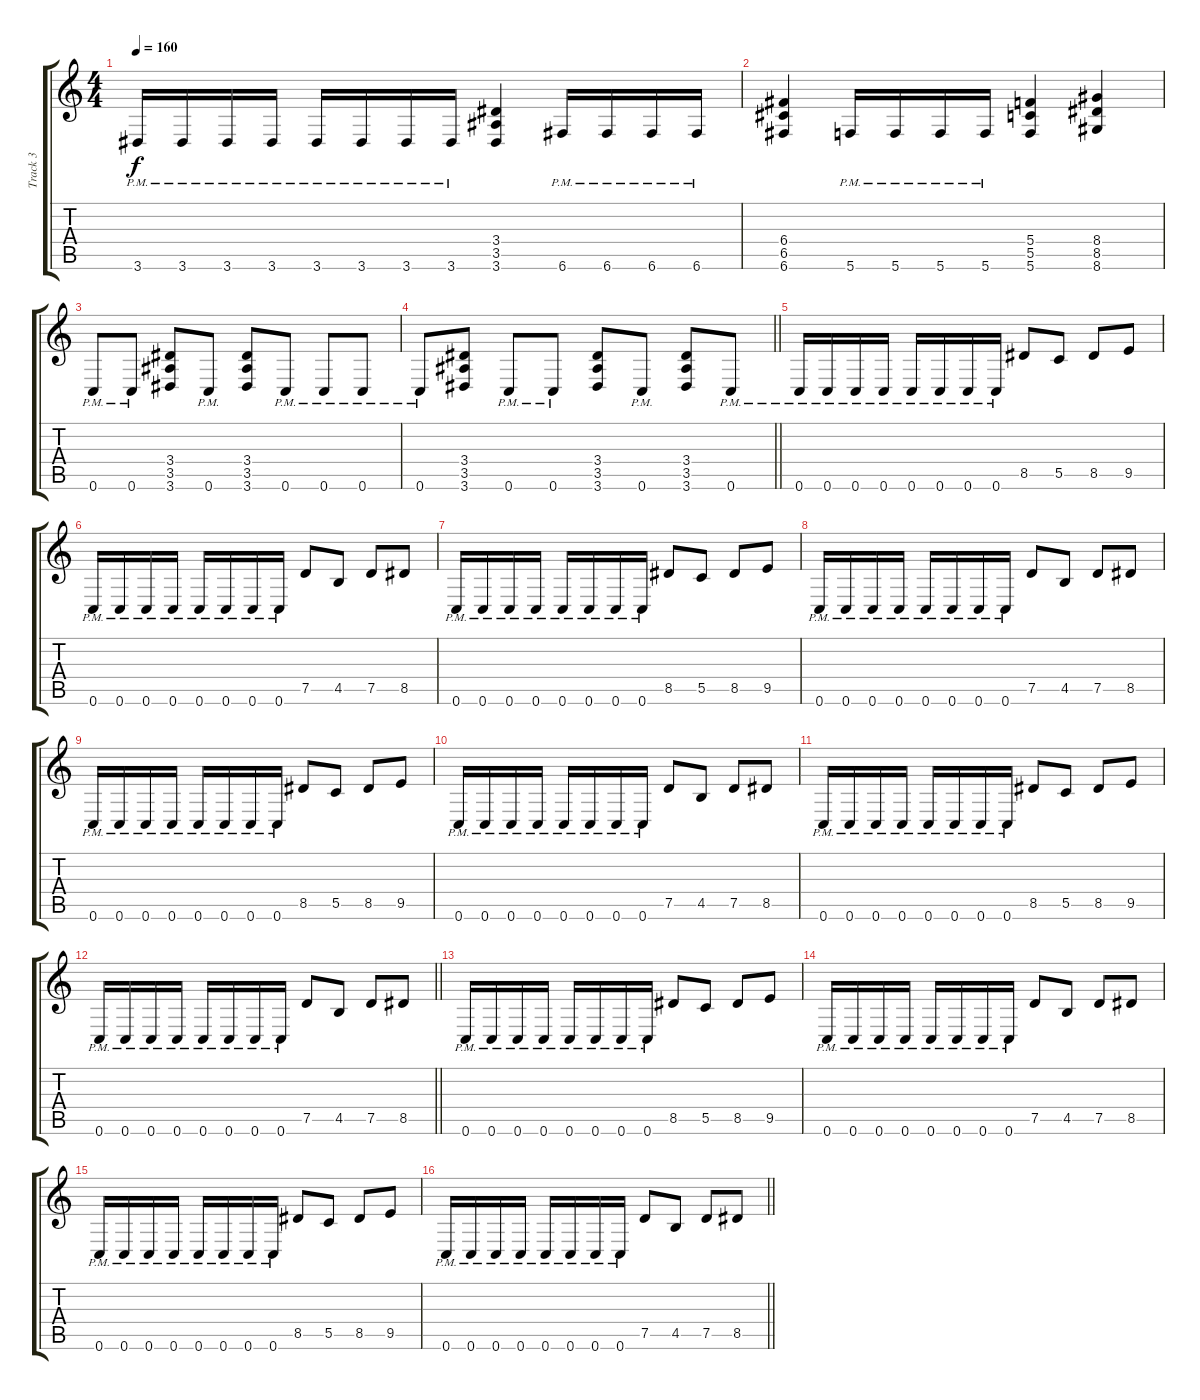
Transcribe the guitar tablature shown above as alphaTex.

\track ("Track 3" "Track 3") {instrument overdrivenguitar}
\staff {score tabs}
\tuning (D4 A3 F3 C3 G2 C2) {hide}
\ts (4 4)
\tempo 160
\clef g2
\ks c
3.6{pm}.16{dy f} 3.6{pm}.16 3.6{pm}.16 3.6{pm}.16 3.6{pm}.16 3.6{pm}.16 3.6{pm}.16 3.6{pm}.16 (3.4 3.5 3.6).4 6.6{pm}.16 6.6{pm}.16 6.6{pm}.16 6.6{pm}.16 |
(6.4 6.5 6.6).4 5.6{pm}.16 5.6{pm}.16 5.6{pm}.16 5.6{pm}.16 (5.4 5.5 5.6).4 (8.4 8.5 8.6).4 |
0.6{pm}.8 0.6{pm}.8 (3.4 3.5 3.6).8 0.6{pm}.8 (3.4 3.5 3.6).8 0.6{pm}.8 0.6{pm}.8 0.6{pm}.8 |
\barLineRight lightlight
0.6{pm}.8 (3.4 3.5 3.6).8 0.6{pm}.8 0.6{pm}.8 (3.4 3.5 3.6).8 0.6{pm}.8 (3.4 3.5 3.6).8 0.6{pm}.8 |
\section ("" "")
0.6{pm}.16 0.6{pm}.16 0.6{pm}.16 0.6{pm}.16 0.6{pm}.16 0.6{pm}.16 0.6{pm}.16 0.6{pm}.16 8.5.8 5.5.8 8.5.8 9.5.8 |
0.6{pm}.16 0.6{pm}.16 0.6{pm}.16 0.6{pm}.16 0.6{pm}.16 0.6{pm}.16 0.6{pm}.16 0.6{pm}.16 7.5.8 4.5.8 7.5.8 8.5.8 |
0.6{pm}.16 0.6{pm}.16 0.6{pm}.16 0.6{pm}.16 0.6{pm}.16 0.6{pm}.16 0.6{pm}.16 0.6{pm}.16 8.5.8 5.5.8 8.5.8 9.5.8 |
0.6{pm}.16 0.6{pm}.16 0.6{pm}.16 0.6{pm}.16 0.6{pm}.16 0.6{pm}.16 0.6{pm}.16 0.6{pm}.16 7.5.8 4.5.8 7.5.8 8.5.8 |
0.6{pm}.16 0.6{pm}.16 0.6{pm}.16 0.6{pm}.16 0.6{pm}.16 0.6{pm}.16 0.6{pm}.16 0.6{pm}.16 8.5.8 5.5.8 8.5.8 9.5.8 |
0.6{pm}.16 0.6{pm}.16 0.6{pm}.16 0.6{pm}.16 0.6{pm}.16 0.6{pm}.16 0.6{pm}.16 0.6{pm}.16 7.5.8 4.5.8 7.5.8 8.5.8 |
0.6{pm}.16 0.6{pm}.16 0.6{pm}.16 0.6{pm}.16 0.6{pm}.16 0.6{pm}.16 0.6{pm}.16 0.6{pm}.16 8.5.8 5.5.8 8.5.8 9.5.8 |
\barLineRight lightlight
0.6{pm}.16 0.6{pm}.16 0.6{pm}.16 0.6{pm}.16 0.6{pm}.16 0.6{pm}.16 0.6{pm}.16 0.6{pm}.16 7.5.8 4.5.8 7.5.8 8.5.8 |
0.6{pm}.16 0.6{pm}.16 0.6{pm}.16 0.6{pm}.16 0.6{pm}.16 0.6{pm}.16 0.6{pm}.16 0.6{pm}.16 8.5.8 5.5.8 8.5.8 9.5.8 |
0.6{pm}.16 0.6{pm}.16 0.6{pm}.16 0.6{pm}.16 0.6{pm}.16 0.6{pm}.16 0.6{pm}.16 0.6{pm}.16 7.5.8 4.5.8 7.5.8 8.5.8 |
0.6{pm}.16 0.6{pm}.16 0.6{pm}.16 0.6{pm}.16 0.6{pm}.16 0.6{pm}.16 0.6{pm}.16 0.6{pm}.16 8.5.8 5.5.8 8.5.8 9.5.8 |
\barLineRight lightlight
0.6{pm}.16 0.6{pm}.16 0.6{pm}.16 0.6{pm}.16 0.6{pm}.16 0.6{pm}.16 0.6{pm}.16 0.6{pm}.16 7.5.8 4.5.8 7.5.8 8.5.8
